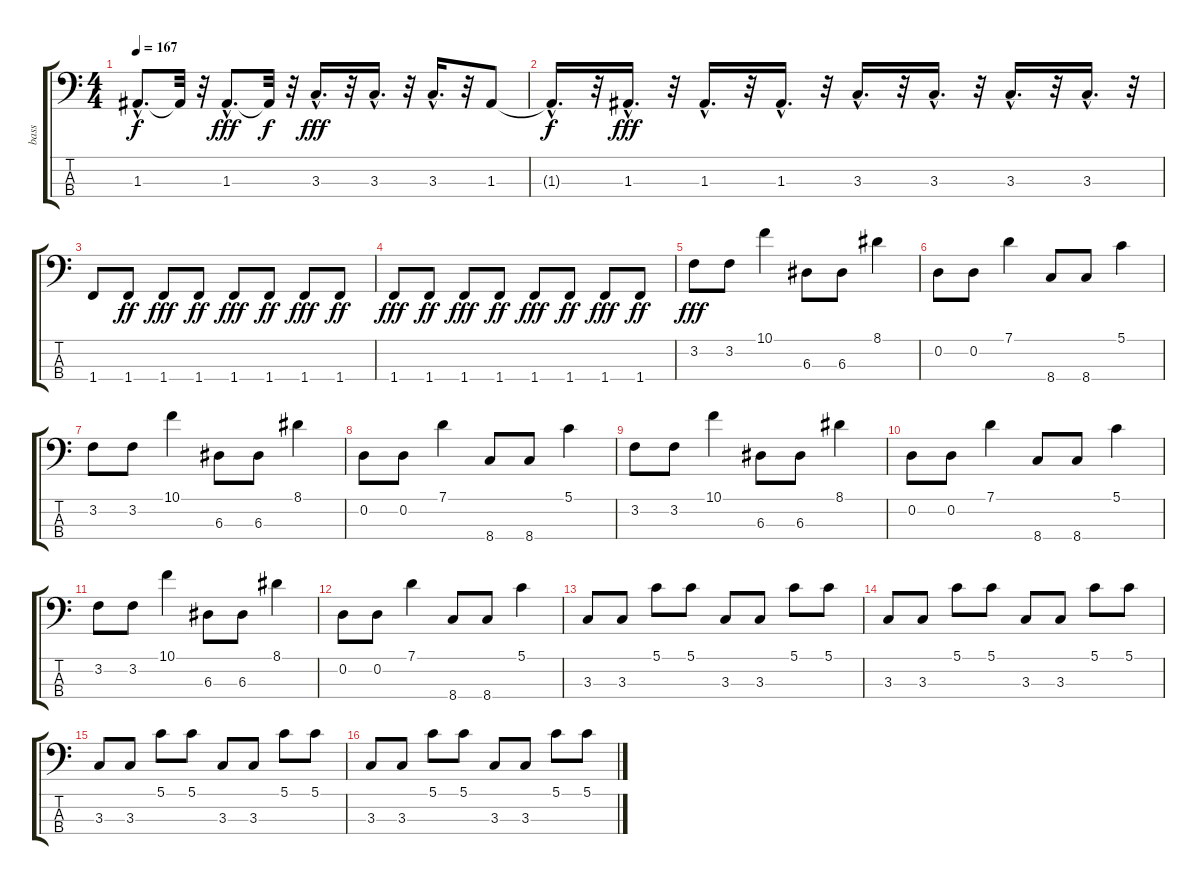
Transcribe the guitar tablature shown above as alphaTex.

\track ("bass" "bass") {instrument fretlessbass}
\staff {score tabs}
\tuning (G2 D2 A1 E1) {hide}
\ts (4 4)
\tempo 167
\clef f4
\ks c
1.3{hac t}.8{d dy f} 1.3{t}.32 r.32 1.3{hac}.8{d dy fff} 1.3{t}.32{dy f} r.32 3.3{hac}.16{d dy fff} r.32 3.3{hac}.16{d} r.32 3.3{hac}.16{d} r.32 1.3.8 |
1.3{hac t}.16{d dy f} r.32 1.3{hac}.16{d dy fff} r.32 1.3{hac}.16{d} r.32 1.3{hac}.16{d} r.32 3.3{hac}.16{d} r.32 3.3{hac}.16{d} r.32 3.3{hac}.16{d} r.32 3.3{hac}.16{d} r.32 |
1.4.8 1.4.8{dy ff} 1.4.8{dy fff} 1.4.8{dy ff} 1.4.8{dy fff} 1.4.8{dy ff} 1.4.8{dy fff} 1.4.8{dy ff} |
1.4.8{dy fff} 1.4.8{dy ff} 1.4.8{dy fff} 1.4.8{dy ff} 1.4.8{dy fff} 1.4.8{dy ff} 1.4.8{dy fff} 1.4.8{dy ff} |
3.2.8{dy fff} 3.2.8 10.1.4 6.3.8 6.3.8 8.1.4 |
0.2.8 0.2.8 7.1.4 8.4.8 8.4.8 5.1.4 |
3.2.8 3.2.8 10.1.4 6.3.8 6.3.8 8.1.4 |
0.2.8 0.2.8 7.1.4 8.4.8 8.4.8 5.1.4 |
3.2.8 3.2.8 10.1.4 6.3.8 6.3.8 8.1.4 |
0.2.8 0.2.8 7.1.4 8.4.8 8.4.8 5.1.4 |
3.2.8 3.2.8 10.1.4 6.3.8 6.3.8 8.1.4 |
0.2.8 0.2.8 7.1.4 8.4.8 8.4.8 5.1.4 |
3.3.8 3.3.8 5.1.8 5.1.8 3.3.8 3.3.8 5.1.8 5.1.8 |
3.3.8 3.3.8 5.1.8 5.1.8 3.3.8 3.3.8 5.1.8 5.1.8 |
3.3.8 3.3.8 5.1.8 5.1.8 3.3.8 3.3.8 5.1.8 5.1.8 |
3.3.8 3.3.8 5.1.8 5.1.8 3.3.8 3.3.8 5.1.8 5.1.8
